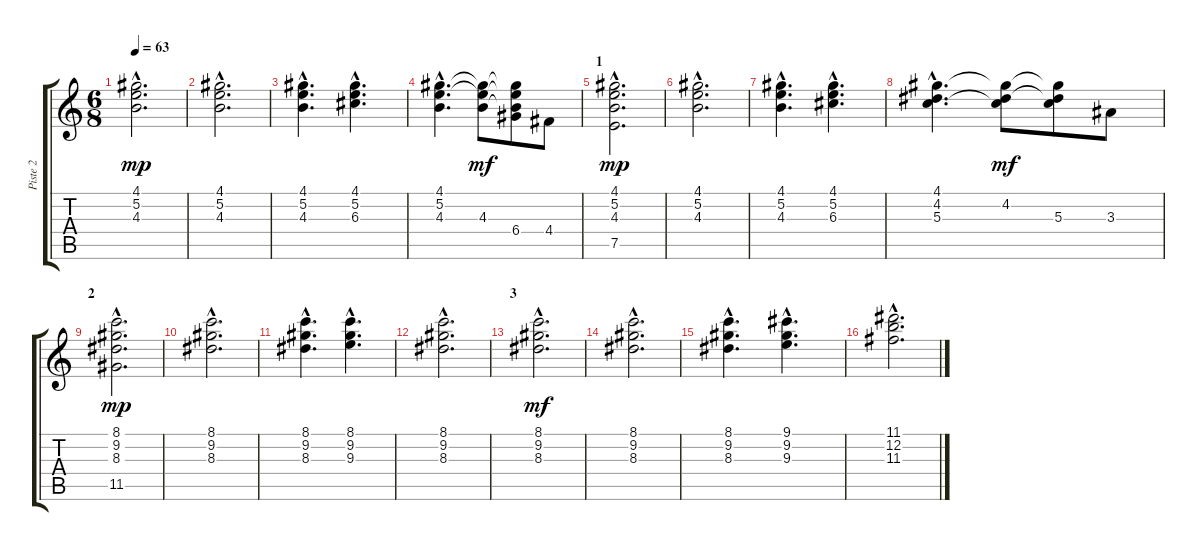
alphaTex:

\track ("Piste 2" "Piste 2") {instrument acousticguitarnylon}
\staff {score tabs}
\tuning (E4 B3 G3 D3 A2 E2) {hide}
\ts (6 8)
\tempo 63
\tempo 67
\tempo 63
\clef g2
\ks c
(4.1{hac} 5.2{hac} 4.3{hac}).2{d dy mp instrument acousticguitarnylon} |
(4.1{hac} 5.2{hac} 4.3{hac}).2{d} |
(4.1{hac} 5.2{hac} 4.3{hac}).4{d} (4.1{hac} 5.2{hac} 6.3{hac}).4{d} |
(4.1{hac} 5.2{hac} 4.3{hac}).4{d} (4.1{t} 5.2{t} 4.3).8{dy mf} (4.1{t} 5.2{t} 4.3{t} 6.4).8 4.4.8 |
\section ("" "1")
(4.1{hac} 5.2{hac} 4.3{hac} 7.5{hac}).2{d dy mp} |
(4.1{hac} 5.2{hac} 4.3{hac}).2{d} |
(4.1{hac} 5.2{hac} 4.3{hac}).4{d} (4.1{hac} 5.2{hac} 6.3{hac}).4{d} |
(4.1{hac} 4.2{hac} 5.3{hac}).4{d} (4.1{t} 4.2 5.3{t}).8{dy mf} (4.1{t} 4.2{t} 5.3).8 3.3.8 |
\section ("" "2")
(8.1{hac} 9.2{hac} 8.3{hac} 11.5{hac}).2{d dy mp} |
(8.1{hac} 9.2{hac} 8.3{hac}).2{d} |
(8.1{hac} 9.2{hac} 8.3{hac}).4{d} (8.1{hac} 9.2{hac} 9.3{hac}).4{d} |
(8.1{hac} 9.2{hac} 8.3{hac}).2{d} |
\section ("" "3")
(8.1{hac} 9.2{hac} 8.3{hac}).2{d dy mf} |
(8.1{hac} 9.2{hac} 8.3{hac}).2{d} |
(8.1{hac} 9.2{hac} 8.3{hac}).4{d} (9.1{hac} 9.2{hac} 9.3{hac}).4{d} |
(11.1{hac} 12.2{hac} 11.3{hac}).2{d}
